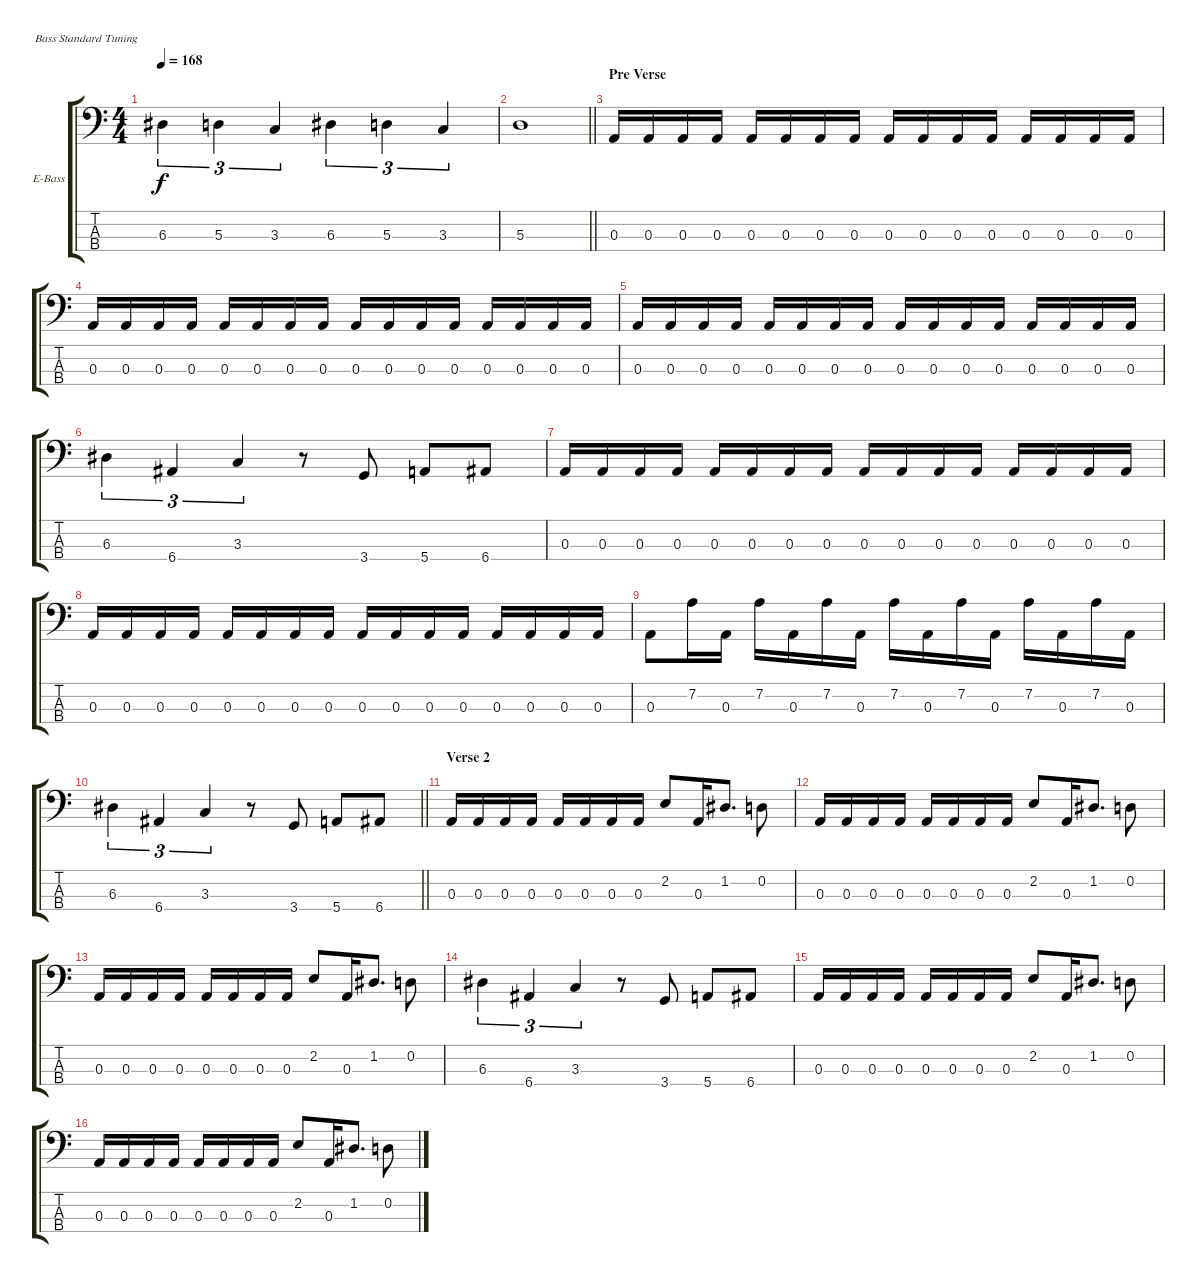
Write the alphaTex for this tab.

\bracketExtendMode groupsimilarinstruments
\firstSystemTrackNameOrientation horizontal
\otherSystemsTrackNameOrientation horizontal
\track ("Bass" "E-Bass") {instrument electricbasspick}
\staff {score tabs}
\tuning (G2 D2 A1 E1)
\ts (4 4)
\beaming (8 2 2 2 2)
\tempo 168
\clef f4
\ks c
6.3.4{tu (3 2) dy f} 5.3.4{tu (3 2)} 3.3.4{tu (3 2)} 6.3.4{tu (3 2)} 5.3.4{tu (3 2)} 3.3.4{tu (3 2)} |
\barLineRight lightlight
5.3.1 |
\section ("" "Pre Verse")
0.3.16 0.3.16 0.3.16 0.3.16 0.3.16 0.3.16 0.3.16 0.3.16 0.3.16 0.3.16 0.3.16 0.3.16 0.3.16 0.3.16 0.3.16 0.3.16 |
0.3.16 0.3.16 0.3.16 0.3.16 0.3.16 0.3.16 0.3.16 0.3.16 0.3.16 0.3.16 0.3.16 0.3.16 0.3.16 0.3.16 0.3.16 0.3.16 |
0.3.16 0.3.16 0.3.16 0.3.16 0.3.16 0.3.16 0.3.16 0.3.16 0.3.16 0.3.16 0.3.16 0.3.16 0.3.16 0.3.16 0.3.16 0.3.16 |
6.3.4{tu (3 2)} 6.4.4{tu (3 2)} 3.3.4{tu (3 2)} r.8 3.4.8 5.4.8 6.4.8 |
0.3.16 0.3.16 0.3.16 0.3.16 0.3.16 0.3.16 0.3.16 0.3.16 0.3.16 0.3.16 0.3.16 0.3.16 0.3.16 0.3.16 0.3.16 0.3.16 |
0.3.16 0.3.16 0.3.16 0.3.16 0.3.16 0.3.16 0.3.16 0.3.16 0.3.16 0.3.16 0.3.16 0.3.16 0.3.16 0.3.16 0.3.16 0.3.16 |
0.3.8 7.2.16 0.3.16 7.2.16 0.3.16 7.2.16 0.3.16 7.2.16 0.3.16 7.2.16 0.3.16 7.2.16 0.3.16 7.2.16 0.3.16 |
\barLineRight lightlight
6.3.4{tu (3 2)} 6.4.4{tu (3 2)} 3.3.4{tu (3 2)} r.8 3.4.8 5.4.8 6.4.8 |
\section ("" "Verse 2")
0.3.16 0.3.16 0.3.16 0.3.16 0.3.16 0.3.16 0.3.16 0.3.16 2.2.8 0.3.16 1.2.8{d} 0.2.8 |
0.3.16 0.3.16 0.3.16 0.3.16 0.3.16 0.3.16 0.3.16 0.3.16 2.2.8 0.3.16 1.2.8{d} 0.2.8 |
0.3.16 0.3.16 0.3.16 0.3.16 0.3.16 0.3.16 0.3.16 0.3.16 2.2.8 0.3.16 1.2.8{d} 0.2.8 |
6.3.4{tu (3 2)} 6.4.4{tu (3 2)} 3.3.4{tu (3 2)} r.8 3.4.8 5.4.8 6.4.8 |
0.3.16 0.3.16 0.3.16 0.3.16 0.3.16 0.3.16 0.3.16 0.3.16 2.2.8 0.3.16 1.2.8{d} 0.2.8 |
0.3.16 0.3.16 0.3.16 0.3.16 0.3.16 0.3.16 0.3.16 0.3.16 2.2.8 0.3.16 1.2.8{d} 0.2.8
